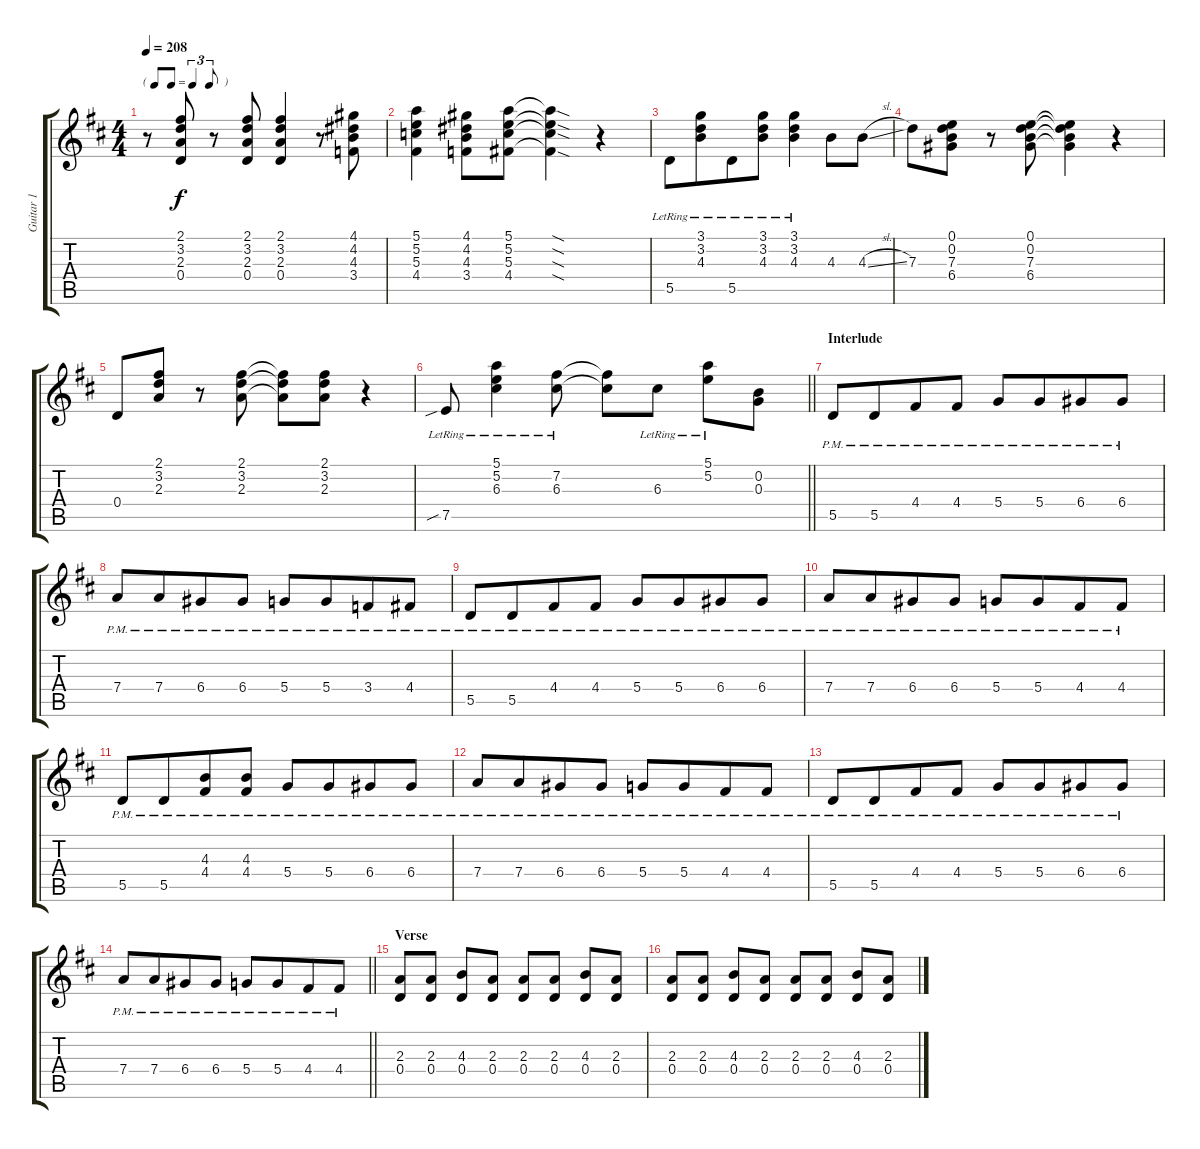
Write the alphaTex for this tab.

\track ("Guitar 1" "Guitar 1") {instrument electricguitarclean}
\staff {score tabs}
\tuning (E4 B3 G3 D3 A2 E2) {hide}
\ts (4 4)
\tf triplet8th
\tempo 208
\clef g2
\ks d
r.8{dy f} (2.1 3.2 2.3 0.4).8 r.8 (2.1 3.2 2.3 0.4).8 (2.1 3.2 2.3 0.4).4 r.8 (4.1 4.2 4.3 3.4).8 |
(5.1 5.2 5.3 4.4).4 (4.1 4.2 4.3 3.4).8 (5.1 5.2 5.3 4.4).8 (5.1{sod t} 5.2{sod t} 5.3{sod t} 4.4{sod t}).4 r.4 |
5.5{lr}.8 (3.1{lr} 3.2{lr} 4.3{lr}).8{beam merge} 5.5{lr}.8 (3.1{lr} 3.2{lr} 4.3{lr}).8 (3.1{lr} 3.2{lr} 4.3{lr}).4 4.3.8 4.3{sl}.8 |
7.3.8 (0.1 0.2 7.3 6.4).8 r.8 (0.1 0.2 7.3 6.4).8 (0.1{t} 0.2{t} 7.3{t} 6.4{t}).4 r.4 |
0.4.8 (2.1 3.2 2.3).8 r.8 (2.1 3.2 2.3).8 (2.1{t} 3.2{t} 2.3{t}).8 (2.1 3.2 2.3).8 r.4 |
\barLineRight lightlight
7.5{sib lr}.8 (5.1{lr} 5.2{lr} 6.3{lr}).4 (7.2{lr} 6.3{lr}).8{beam split} (7.2{t} 6.3{t}).8{beam merge} 6.3{lr}.8 (5.1{lr} 5.2{lr}).8{beam merge} (0.2 0.3).8 |
\section ("" "Interlude")
5.5{pm}.8 5.5{pm}.8{beam merge} 4.4{pm}.8 4.4{pm}.8 5.4{pm}.8 5.4{pm}.8{beam merge} 6.4{pm}.8 6.4{pm}.8 |
7.4{pm}.8 7.4{pm}.8{beam merge} 6.4{pm}.8 6.4{pm}.8 5.4{pm}.8 5.4{pm}.8{beam merge} 3.4{pm}.8 4.4{pm}.8 |
5.5{pm}.8 5.5{pm}.8{beam merge} 4.4{pm}.8 4.4{pm}.8 5.4{pm}.8 5.4{pm}.8{beam merge} 6.4{pm}.8 6.4{pm}.8 |
7.4{pm}.8 7.4{pm}.8{beam merge} 6.4{pm}.8 6.4{pm}.8 5.4{pm}.8 5.4{pm}.8{beam merge} 4.4{pm}.8 4.4{pm}.8 |
5.5{pm}.8 5.5{pm}.8{beam merge} (4.3{pm} 4.4{pm}).8 (4.3{pm} 4.4{pm}).8 5.4{pm}.8 5.4{pm}.8{beam merge} 6.4{pm}.8 6.4{pm}.8 |
7.4{pm}.8 7.4{pm}.8{beam merge} 6.4{pm}.8 6.4{pm}.8 5.4{pm}.8 5.4{pm}.8{beam merge} 4.4{pm}.8 4.4{pm}.8 |
5.5{pm}.8 5.5{pm}.8{beam merge} 4.4{pm}.8 4.4{pm}.8 5.4{pm}.8 5.4{pm}.8{beam merge} 6.4{pm}.8 6.4{pm}.8 |
\barLineRight lightlight
7.4{pm}.8 7.4{pm}.8{beam merge} 6.4{pm}.8 6.4{pm}.8 5.4{pm}.8 5.4{pm}.8{beam merge} 4.4{pm}.8 4.4{pm}.8 |
\section ("" "Verse")
(2.3 0.4).8 (2.3 0.4).8 (4.3 0.4).8 (2.3 0.4).8 (2.3 0.4).8 (2.3 0.4).8 (4.3 0.4).8 (2.3 0.4).8 |
(2.3 0.4).8 (2.3 0.4).8 (4.3 0.4).8 (2.3 0.4).8 (2.3 0.4).8 (2.3 0.4).8 (4.3 0.4).8 (2.3 0.4).8
